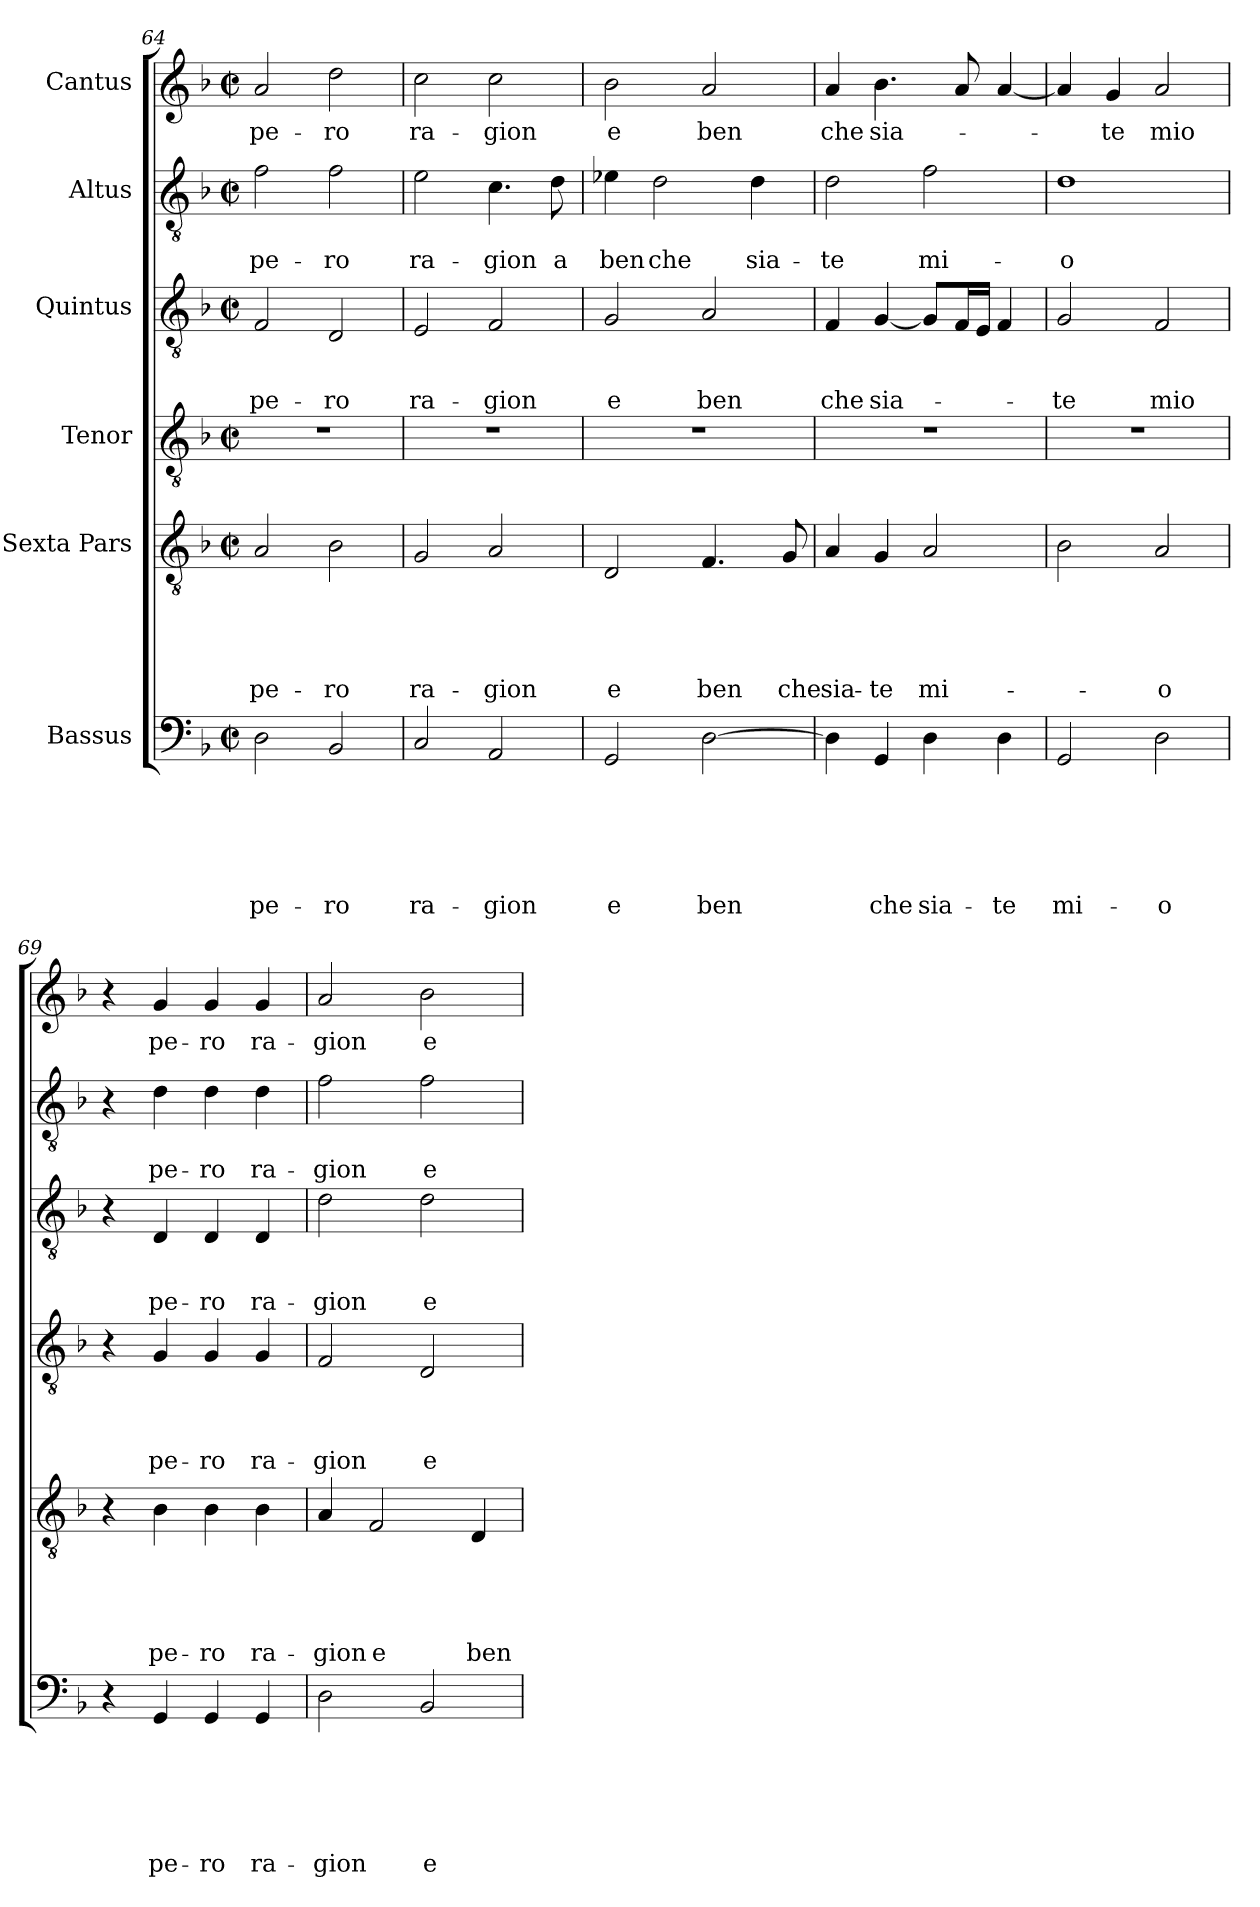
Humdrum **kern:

**kern	**text	**text	**text	**text	**text	**text	**kern	**text	**text	**text	**text	**text	**kern	**text	**text	**text	**text	**kern	**text	**text	**text	**kern	**text	**text	**kern	**text
*part6	*part6	*part6	*part6	*part6	*part6	*part6	*part5	*part5	*part5	*part5	*part5	*part5	*part4	*part4	*part4	*part4	*part4	*part3	*part3	*part3	*part3	*part2	*part2	*part2	*part1	*part1
*staff6	*staff6	*staff6	*staff6	*staff6	*staff6	*staff6	*staff5	*staff5	*staff5	*staff5	*staff5	*staff5	*staff4	*staff4	*staff4	*staff4	*staff4	*staff3	*staff3	*staff3	*staff3	*staff2	*staff2	*staff2	*staff1	*staff1
*I"Bassus	*	*	*	*	*	*	*I"Sexta Pars	*	*	*	*	*	*I"Tenor	*	*	*	*	*I"Quintus	*	*	*	*I"Altus	*	*	*I"Cantus	*
*clefF4	*	*	*	*	*	*	*clefGv2	*	*	*	*	*	*clefGv2	*	*	*	*	*clefGv2	*	*	*	*clefGv2	*	*	*clefG2	*
*k[b-]	*	*	*	*	*	*	*k[b-]	*	*	*	*	*	*k[b-]	*	*	*	*	*k[b-]	*	*	*	*k[b-]	*	*	*k[b-]	*
*F:	*	*	*	*	*	*	*F:	*	*	*	*	*	*F:	*	*	*	*	*F:	*	*	*	*F:	*	*	*F:	*
*M2/2	*	*	*	*	*	*	*M2/2	*	*	*	*	*	*M2/2	*	*	*	*	*M2/2	*	*	*	*M2/2	*	*	*M2/2	*
*met(c|)	*	*	*	*	*	*	*met(c|)	*	*	*	*	*	*met(c|)	*	*	*	*	*met(c|)	*	*	*	*met(c|)	*	*	*met(c|)	*
=64	=64	=64	=64	=64	=64	=64	=64	=64	=64	=64	=64	=64	=64	=64	=64	=64	=64	=64	=64	=64	=64	=64	=64	=64	=64	=64
2D\	.	.	.	.	.	pe-	2A/	.	.	.	.	pe-	1r	.	.	.	.	2F/	.	.	pe-	2f\	.	pe-	2a/	pe-
2BB-/	.	.	.	.	.	-ro	2B-\	.	.	.	.	-ro	.	.	.	.	.	2D/	.	.	-ro	2f\	.	-ro	2dd\	-ro
=65	=65	=65	=65	=65	=65	=65	=65	=65	=65	=65	=65	=65	=65	=65	=65	=65	=65	=65	=65	=65	=65	=65	=65	=65	=65	=65
2C/	.	.	.	.	.	ra-	2G/	.	.	.	.	ra-	1r	.	.	.	.	2E/	.	.	ra-	2e\	.	ra-	2cc\	ra-
2AA/	.	.	.	.	.	-gion	2A/	.	.	.	.	-gion	.	.	.	.	.	2F/	.	.	-gion	4.c\	.	-gion	2cc\	-gion
.	.	.	.	.	.	.	.	.	.	.	.	.	.	.	.	.	.	.	.	.	.	8d\	.	a	.	.
!!LO:LB:g=z
=66	=66	=66	=66	=66	=66	=66	=66	=66	=66	=66	=66	=66	=66	=66	=66	=66	=66	=66	=66	=66	=66	=66	=66	=66	=66	=66
2GG/	.	.	.	.	.	e	2D/	.	.	.	.	e	1r	.	.	.	.	2G/	.	.	e	4e-\	.	ben	2b-\	e
.	.	.	.	.	.	.	.	.	.	.	.	.	.	.	.	.	.	.	.	.	.	2d\	.	che	.	.
[2D\	.	.	.	.	.	ben	4.F/	.	.	.	.	ben	.	.	.	.	.	2A/	.	.	ben	.	.	.	2a/	ben
.	.	.	.	.	.	.	.	.	.	.	.	.	.	.	.	.	.	.	.	.	.	4d\	.	sia-	.	.
.	.	.	.	.	.	.	8G/	.	.	.	.	che	.	.	.	.	.	.	.	.	.	.	.	.	.	.
=67	=67	=67	=67	=67	=67	=67	=67	=67	=67	=67	=67	=67	=67	=67	=67	=67	=67	=67	=67	=67	=67	=67	=67	=67	=67	=67
4D\]	.	.	.	.	.	.	4A/	.	.	.	.	sia-	1r	.	.	.	.	4F/	.	.	che	2d\	.	-te	4a/	che
4GG/	.	.	.	.	.	che	4G/	.	.	.	.	-te	.	.	.	.	.	[4G/	.	.	sia-	.	.	.	4.b-\	sia-
4D\	.	.	.	.	.	sia-	2A/	.	.	.	.	mi-	.	.	.	.	.	8G/L]	.	.	.	2f\	.	mi-	.	.
.	.	.	.	.	.	.	.	.	.	.	.	.	.	.	.	.	.	16F/L	.	.	.	.	.	.	8a/	.
.	.	.	.	.	.	.	.	.	.	.	.	.	.	.	.	.	.	16E/JJ	.	.	.	.	.	.	.	.
4D\	.	.	.	.	.	-­te	.	.	.	.	.	.	.	.	.	.	.	4F/	.	.	.	.	.	.	[4a/	.
=68	=68	=68	=68	=68	=68	=68	=68	=68	=68	=68	=68	=68	=68	=68	=68	=68	=68	=68	=68	=68	=68	=68	=68	=68	=68	=68
2GG/	.	.	.	.	.	mi-	2B-\	.	.	.	.	.	1r	.	.	.	.	2G/	.	.	-te	1d	.	-o	4a/]	.
.	.	.	.	.	.	.	.	.	.	.	.	.	.	.	.	.	.	.	.	.	.	.	.	.	4g/	-­te
2D\	.	.	.	.	.	-o	2A/	.	.	.	.	-o	.	.	.	.	.	2F/	.	.	mio	.	.	.	2a/	mio
=69	=69	=69	=69	=69	=69	=69	=69	=69	=69	=69	=69	=69	=69	=69	=69	=69	=69	=69	=69	=69	=69	=69	=69	=69	=69	=69
4r	.	.	.	.	.	.	4r	.	.	.	.	.	4r	.	.	.	.	4r	.	.	.	4r	.	.	4r	.
4GG/	.	.	.	.	.	pe-	4B-\	.	.	.	.	pe-	4G/	.	.	.	pe-	4D/	.	.	pe-	4d\	.	pe-	4g/	pe-
4GG/	.	.	.	.	.	-ro	4B-\	.	.	.	.	-ro	4G/	.	.	.	-ro	4D/	.	.	-ro	4d\	.	-ro	4g/	-ro
4GG/	.	.	.	.	.	ra-	4B-\	.	.	.	.	ra-	4G/	.	.	.	ra-	4D/	.	.	ra-	4d\	.	ra-	4g/	ra-
=70	=70	=70	=70	=70	=70	=70	=70	=70	=70	=70	=70	=70	=70	=70	=70	=70	=70	=70	=70	=70	=70	=70	=70	=70	=70	=70
2D\	.	.	.	.	.	-gion	4A/	.	.	.	.	-gion	2F/	.	.	.	-gion	2d\	.	.	-gion	2f\	.	-gion	2a/	-gion
.	.	.	.	.	.	.	2F/	.	.	.	.	e	.	.	.	.	.	.	.	.	.	.	.	.	.	.
2BB-/	.	.	.	.	.	e	.	.	.	.	.	.	2D/	.	.	.	e	2d\	.	.	e	2f\	.	e	2b-\	e
.	.	.	.	.	.	.	4D/	.	.	.	.	ben	.	.	.	.	.	.	.	.	.	.	.	.	.	.
=	=	=	=	=	=	=	=	=	=	=	=	=	=	=	=	=	=	=	=	=	=	=	=	=	=	=
*-	*-	*-	*-	*-	*-	*-	*-	*-	*-	*-	*-	*-	*-	*-	*-	*-	*-	*-	*-	*-	*-	*-	*-	*-	*-	*-
